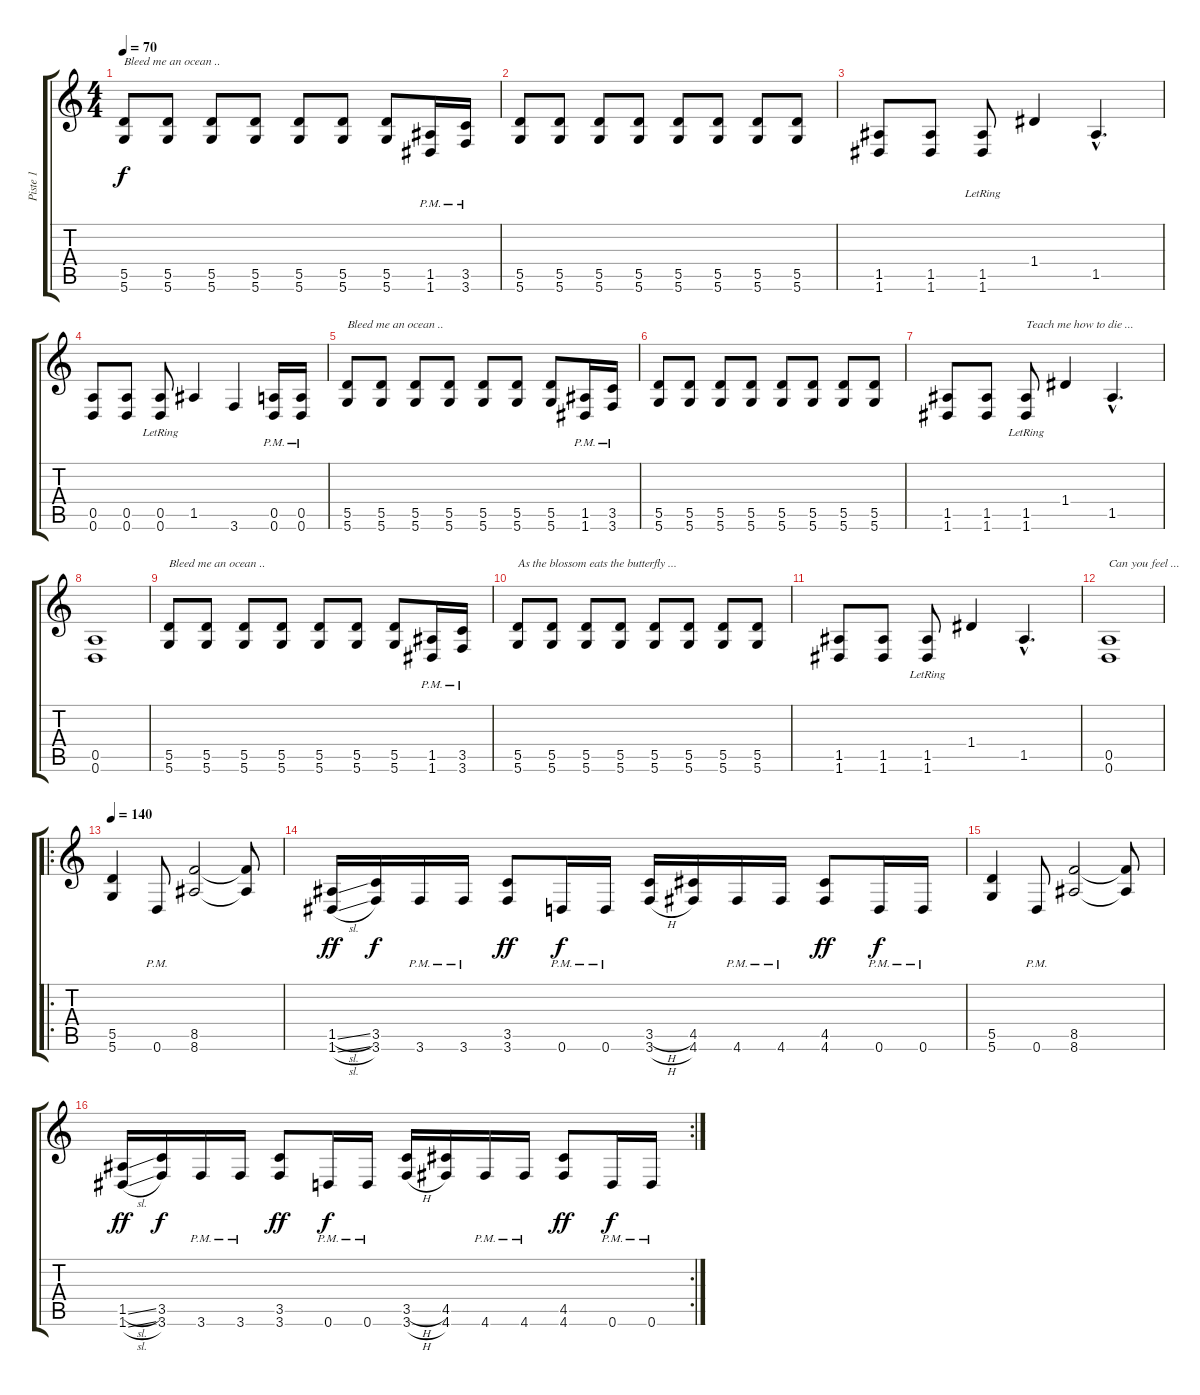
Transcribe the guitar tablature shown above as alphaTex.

\track ("Piste 1" "Piste 1") {instrument distortionguitar}
\staff {score tabs}
\tuning (E4 B3 G3 D3 A2 D2) {hide}
\ts (4 4)
\tempo 70
\clef g2
\ks c
(5.5 5.6).8{txt "Bleed me an ocean .." dy f} (5.5 5.6).8 (5.5 5.6).8 (5.5 5.6).8 (5.5 5.6).8 (5.5 5.6).8 (5.5 5.6).8 (1.5{pm} 1.6{pm}).16 (3.5{pm} 3.6{pm}).16 |
(5.5 5.6).8 (5.5 5.6).8 (5.5 5.6).8 (5.5 5.6).8 (5.5 5.6).8 (5.5 5.6).8 (5.5 5.6).8 (5.5 5.6).8 |
(1.5 1.6).8 (1.5 1.6).8 (1.5{lr} 1.6{lr}).8 1.4.4 1.5{hac}.4{d} |
(0.5 0.6).8 (0.5 0.6).8 (0.5 0.6{lr}).8 1.5.4 3.6.4 (0.5{pm} 0.6{pm}).16 (0.5{pm} 0.6{pm}).16 |
(5.5 5.6).8{txt "Bleed me an ocean .."} (5.5 5.6).8 (5.5 5.6).8 (5.5 5.6).8 (5.5 5.6).8 (5.5 5.6).8 (5.5 5.6).8 (1.5{pm} 1.6{pm}).16 (3.5{pm} 3.6{pm}).16 |
(5.5 5.6).8 (5.5 5.6).8 (5.5 5.6).8 (5.5 5.6).8 (5.5 5.6).8 (5.5 5.6).8 (5.5 5.6).8 (5.5 5.6).8 |
(1.5 1.6).8 (1.5 1.6).8 (1.5{lr} 1.6{lr}).8{txt "Teach me how to die ..."} 1.4.4 1.5{hac}.4{d} |
(0.5 0.6).1 |
(5.5 5.6).8{txt "Bleed me an ocean .."} (5.5 5.6).8 (5.5 5.6).8 (5.5 5.6).8 (5.5 5.6).8 (5.5 5.6).8 (5.5 5.6).8 (1.5{pm} 1.6{pm}).16 (3.5{pm} 3.6{pm}).16 |
(5.5 5.6).8{txt "As the blossom eats the butterfly ..."} (5.5 5.6).8 (5.5 5.6).8 (5.5 5.6).8 (5.5 5.6).8 (5.5 5.6).8 (5.5 5.6).8 (5.5 5.6).8 |
(1.5 1.6).8 (1.5 1.6).8 (1.5{lr} 1.6{lr}).8 1.4.4 1.5{hac}.4{d} |
(0.5 0.6).1{txt "Can you feel ..."} |
\ro
\tempo 140
(5.5 5.6).4 0.6{pm}.8 (8.5 8.6).2 (8.5{t} 8.6{t}).8 |
(1.5{sl} 1.6{sl}).16{dy ff} (3.5 3.6).16{dy f} 3.6{pm}.16 3.6{pm}.16 (3.5 3.6).8{dy ff} 0.6{pm}.16{dy f} 0.6{pm}.16 (3.5{h} 3.6{h}).16 (4.5 4.6).16 4.6{pm}.16 4.6{pm}.16 (4.5 4.6).8{dy ff} 0.6{pm}.16{dy f} 0.6{pm}.16 |
(5.5 5.6).4 0.6{pm}.8 (8.5 8.6).2 (8.5{t} 8.6{t}).8 |
\rc 2
(1.5{sl} 1.6{sl}).16{dy ff} (3.5 3.6).16{dy f} 3.6{pm}.16 3.6{pm}.16 (3.5 3.6).8{dy ff} 0.6{pm}.16{dy f} 0.6{pm}.16 (3.5{h} 3.6{h}).16 (4.5 4.6).16 4.6{pm}.16 4.6{pm}.16 (4.5 4.6).8{dy ff} 0.6{pm}.16{dy f} 0.6{pm}.16
